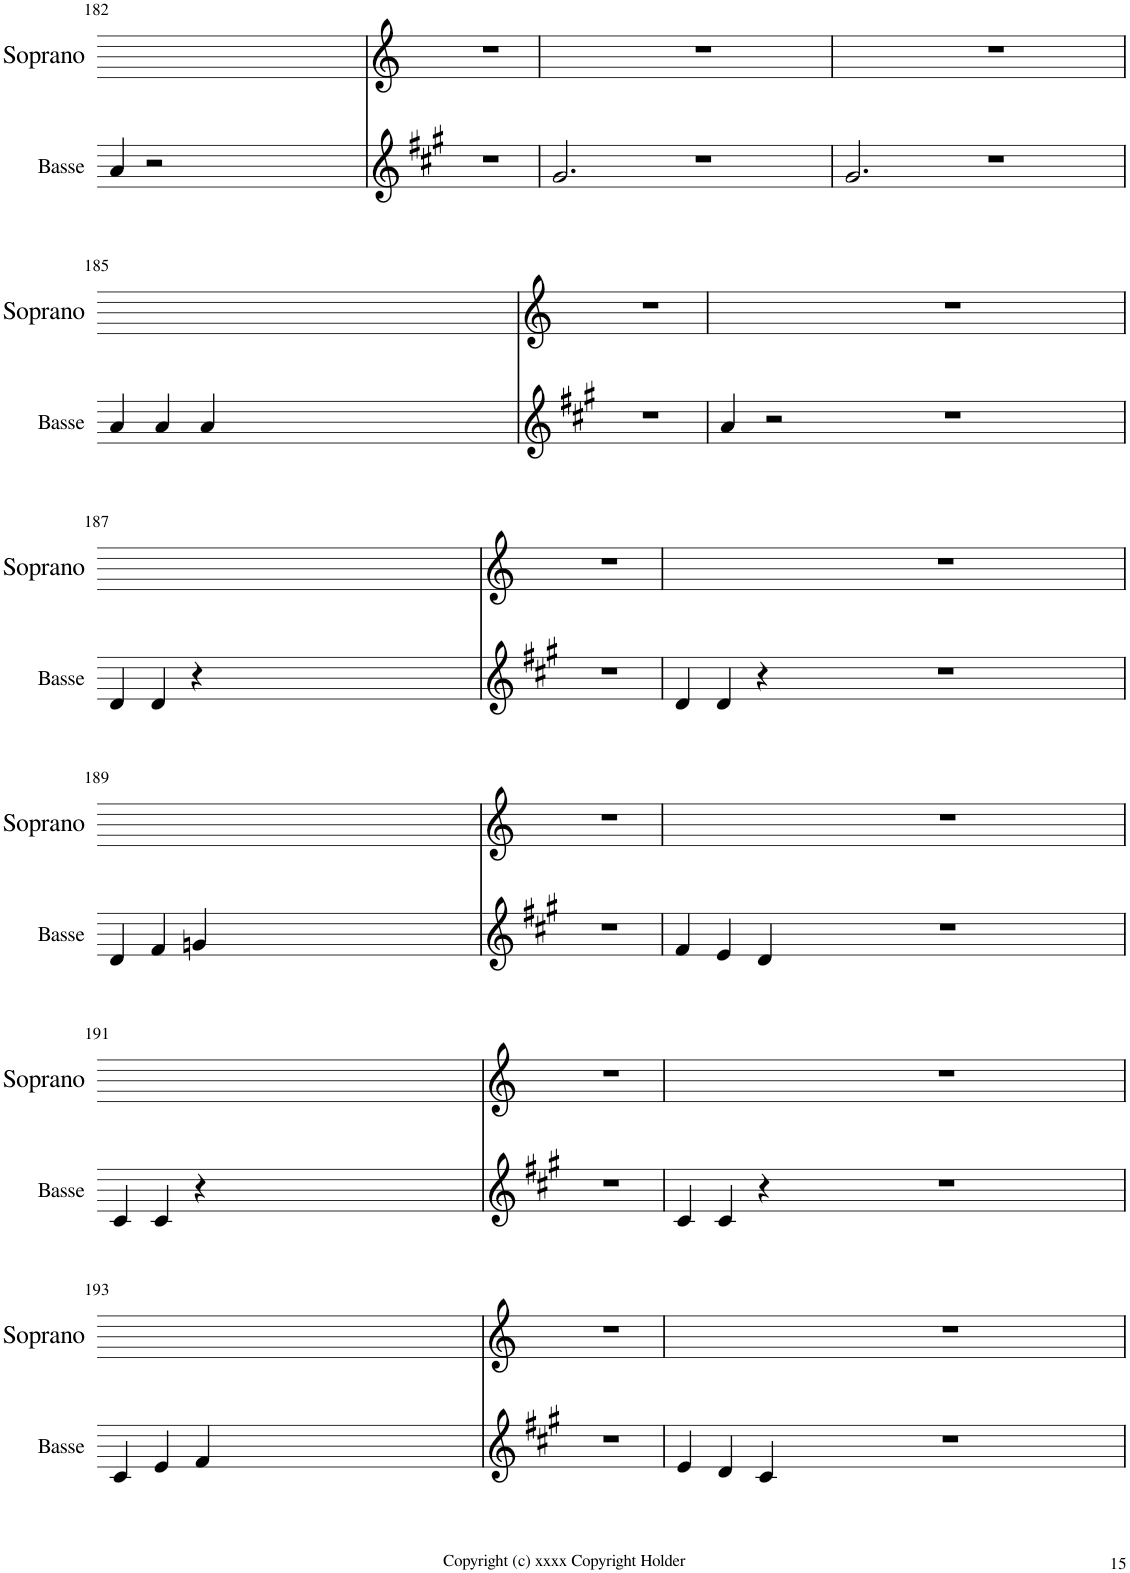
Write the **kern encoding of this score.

**kern	**kern
*part2	*part1
*staff2	*staff1
*I"Basse	*I"Soprano
*I'Basse	*I'Soprano
!!LO:PB:g=z
*clefG2	*clefG2
*k[f#c#g#]	*k[]
*M3/4	*M3/4
=182	=182
4a/	2.r
2r	.
1.ryy	0ryy
2.r	.
.	4ryy
=183	=183
2.g#/	2.r
1.ryy	0ryy
2.r	.
.	4ryy
=184	=184
2.g#/	2.r
1.ryy	0ryy
2.r	.
.	4ryy
!!LO:LB:g=z
=185	=185
4a/	2.r
4a/	.
4a/	.
1.ryy	0ryy
2.r	.
.	4ryy
=186	=186
4a/	2.r
2r	.
1.ryy	0ryy
2.r	.
.	4ryy
!!LO:LB:g=z
=187	=187
4d/	2.r
4d/	.
4r	.
1.ryy	0ryy
2.r	.
.	4ryy
=188	=188
4d/	2.r
4d/	.
4r	.
1.ryy	0ryy
2.r	.
.	4ryy
!!LO:LB:g=z
=189	=189
4d/	2.r
4f#/	.
4gn/	.
1.ryy	0ryy
2.r	.
.	4ryy
=190	=190
4f#/	2.r
4e/	.
4d/	.
1.ryy	0ryy
2.r	.
.	4ryy
!!LO:LB:g=z
=191	=191
4c#/	2.r
4c#/	.
4r	.
1.ryy	0ryy
2.r	.
.	4ryy
=192	=192
4c#/	2.r
4c#/	.
4r	.
1.ryy	0ryy
2.r	.
.	4ryy
!!LO:LB:g=z
=193	=193
4c#/	2.r
4e/	.
4f#/	.
1.ryy	0ryy
2.r	.
.	4ryy
=194	=194
4e/	2.r
4d/	.
4c#/	.
1.ryy	0ryy
2.r	.
.	4ryy
=	=
*-	*-
